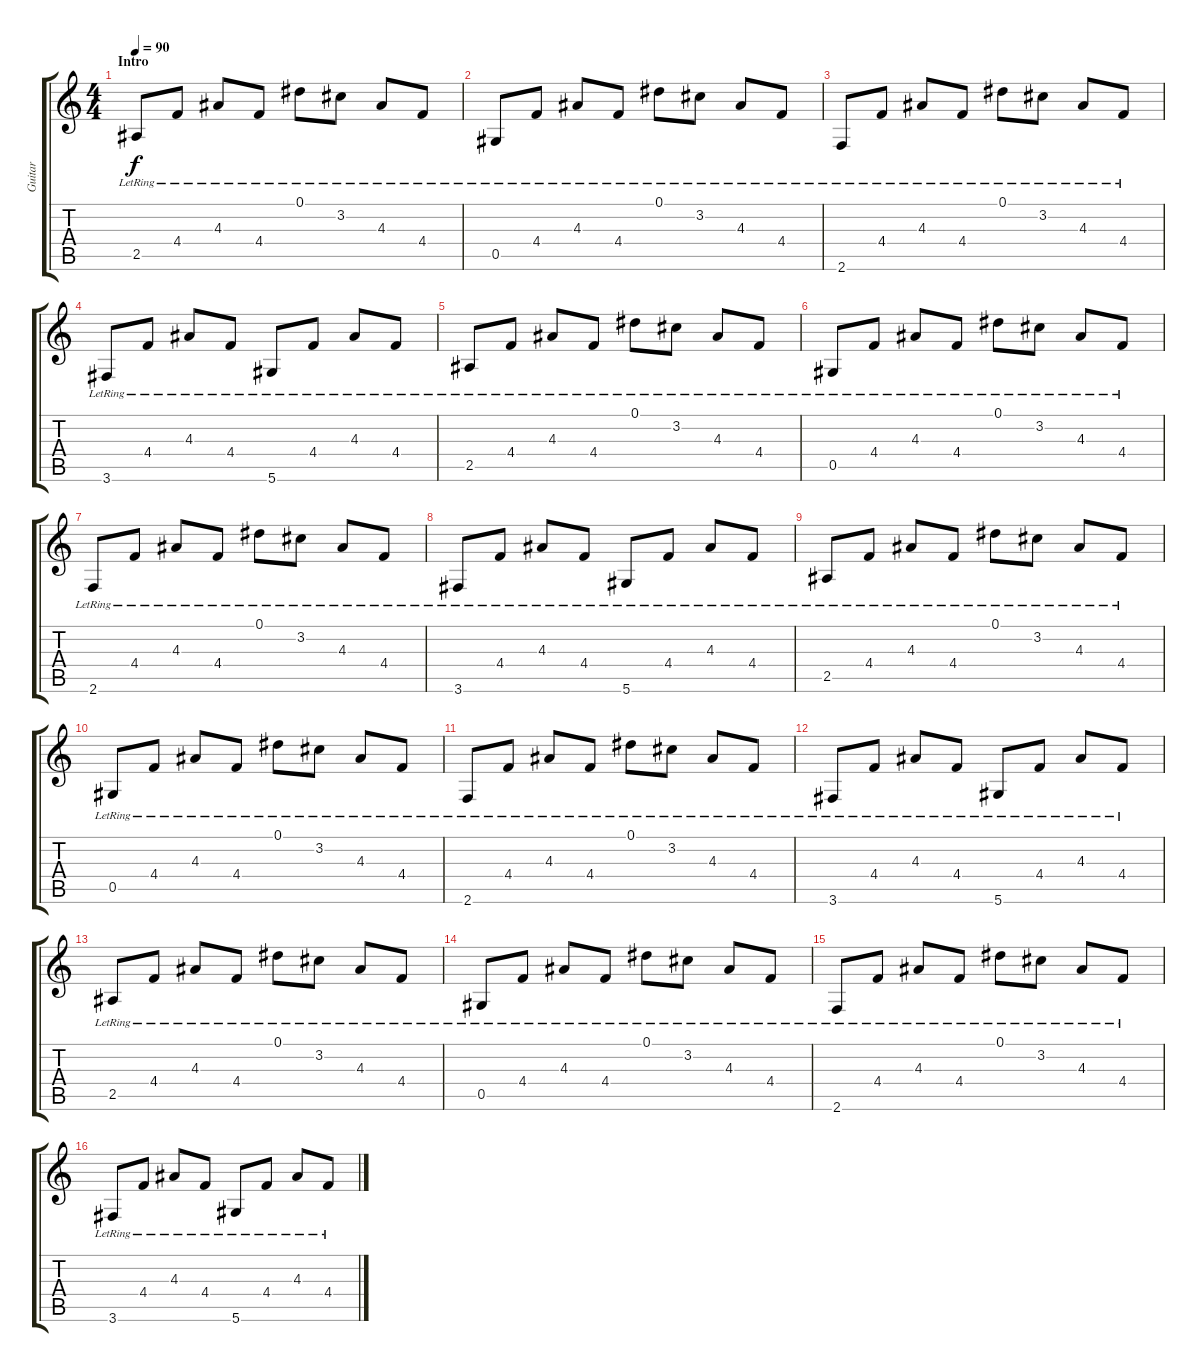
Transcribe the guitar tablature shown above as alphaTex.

\track ("Guitar" "Guitar") {instrument electricguitarclean}
\staff {score tabs}
\tuning (Eb4 Bb3 Gb3 Db3 Ab2 Eb2) {hide}
\ts (4 4)
\section ("" "Intro")
\tempo 90
\clef g2
\ks c
2.5{lr}.8{dy f instrument electricguitarclean} 4.4{lr}.8 4.3{lr}.8 4.4{lr}.8 0.1{lr}.8 3.2{lr}.8 4.3{lr}.8 4.4{lr}.8 |
0.5{lr}.8 4.4{lr}.8 4.3{lr}.8 4.4{lr}.8 0.1{lr}.8 3.2{lr}.8 4.3{lr}.8 4.4{lr}.8 |
2.6{lr}.8 4.4{lr}.8 4.3{lr}.8 4.4{lr}.8 0.1{lr}.8 3.2{lr}.8 4.3{lr}.8 4.4{lr}.8 |
3.6{lr}.8 4.4{lr}.8 4.3{lr}.8 4.4{lr}.8 5.6{lr}.8 4.4{lr}.8 4.3{lr}.8 4.4{lr}.8 |
2.5{lr}.8 4.4{lr}.8 4.3{lr}.8 4.4{lr}.8 0.1{lr}.8 3.2{lr}.8 4.3{lr}.8 4.4{lr}.8 |
0.5{lr}.8 4.4{lr}.8 4.3{lr}.8 4.4{lr}.8 0.1{lr}.8 3.2{lr}.8 4.3{lr}.8 4.4{lr}.8 |
2.6{lr}.8 4.4{lr}.8 4.3{lr}.8 4.4{lr}.8 0.1{lr}.8 3.2{lr}.8 4.3{lr}.8 4.4{lr}.8 |
3.6{lr}.8 4.4{lr}.8 4.3{lr}.8 4.4{lr}.8 5.6{lr}.8 4.4{lr}.8 4.3{lr}.8 4.4{lr}.8 |
2.5{lr}.8 4.4{lr}.8 4.3{lr}.8 4.4{lr}.8 0.1{lr}.8 3.2{lr}.8 4.3{lr}.8 4.4{lr}.8 |
0.5{lr}.8 4.4{lr}.8 4.3{lr}.8 4.4{lr}.8 0.1{lr}.8 3.2{lr}.8 4.3{lr}.8 4.4{lr}.8 |
2.6{lr}.8 4.4{lr}.8 4.3{lr}.8 4.4{lr}.8 0.1{lr}.8 3.2{lr}.8 4.3{lr}.8 4.4{lr}.8 |
3.6{lr}.8 4.4{lr}.8 4.3{lr}.8 4.4{lr}.8 5.6{lr}.8 4.4{lr}.8 4.3{lr}.8 4.4{lr}.8 |
2.5{lr}.8 4.4{lr}.8 4.3{lr}.8 4.4{lr}.8 0.1{lr}.8 3.2{lr}.8 4.3{lr}.8 4.4{lr}.8 |
0.5{lr}.8 4.4{lr}.8 4.3{lr}.8 4.4{lr}.8 0.1{lr}.8 3.2{lr}.8 4.3{lr}.8 4.4{lr}.8 |
2.6{lr}.8 4.4{lr}.8 4.3{lr}.8 4.4{lr}.8 0.1{lr}.8 3.2{lr}.8 4.3{lr}.8 4.4{lr}.8 |
3.6{lr}.8 4.4{lr}.8 4.3{lr}.8 4.4{lr}.8 5.6{lr}.8 4.4{lr}.8 4.3{lr}.8 4.4{lr}.8
